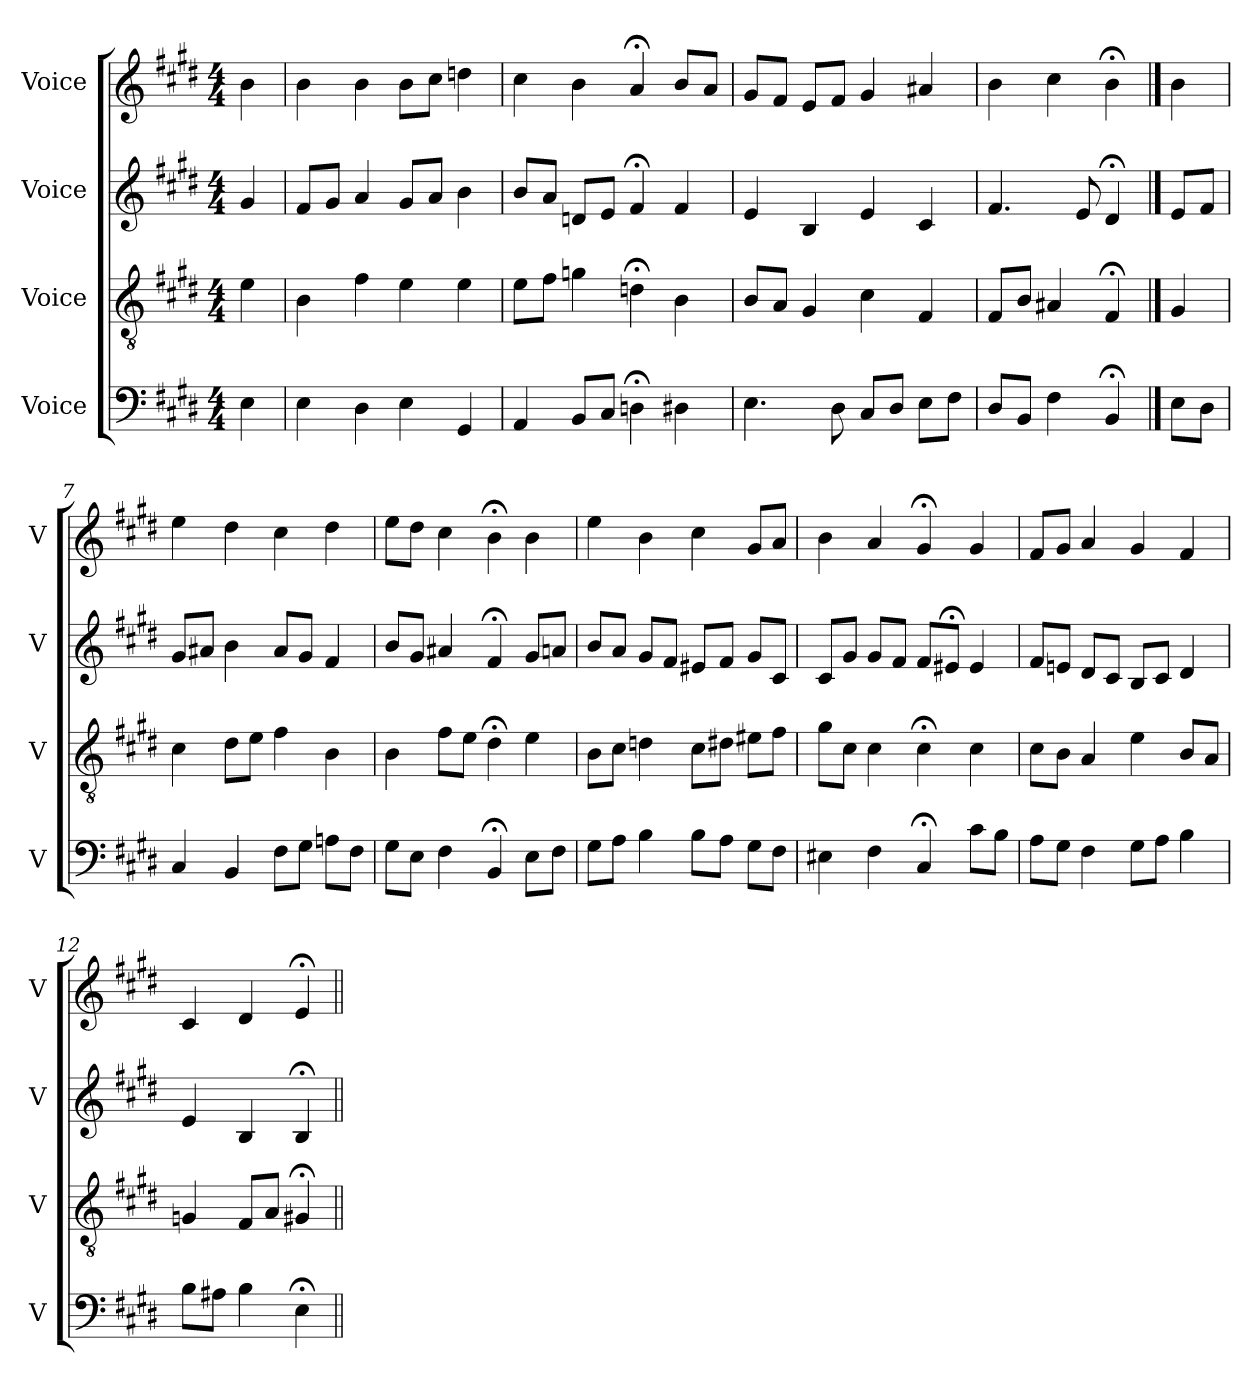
**kern	**kern	**kern	**kern
*part4	*part3	*part2	*part1
*staff4	*staff3	*staff2	*staff1
*I"Voice	*I"Voice	*I"Voice	*I"Voice
*I'V	*I'V	*I'V	*I'V
*clefF4	*clefGv2	*clefG2	*clefG2
*k[f#c#g#d#]	*k[f#c#g#d#]	*k[f#c#g#d#]	*k[f#c#g#d#]
*M4/4	*M4/4	*M4/4	*M4/4
*MM100	*MM100	*MM100	*MM100
=1	=1	=1	=1
4E\	4e\	4g#/	4b\
=2	=2	=2	=2
4E\	4B\	8f#/L	4b\
.	.	8g#/J	.
4D#\	4f#\	4a/	4b\
4E\	4e\	8g#/L	8b\L
.	.	8a/J	8cc#\J
4GG#/	4e\	4b\	4ddn\
=3	=3	=3	=3
4AA/	8e\L	8b/L	4cc#\
.	8f#\J	8a/J	.
8BB/L	4gn\	8dn/L	4b\
8C#/J	.	8e/J	.
4Dn;\	4dn;\	4f#;/	4a;/
4D#X\	4B\	4f#/	8b/L
.	.	.	8a/J
=4	=4	=4	=4
4.E\	8B/L	4e/	8g#/L
.	8A/J	.	8f#/J
.	4G#/	4B/	8e/L
8D#\	.	.	8f#/J
8C#/L	4c#\	4e/	4g#/
8D#/J	.	.	.
8E\L	4F#/	4c#/	4a#X/
8F#\J	.	.	.
=5	=5	=5	=5
8D#/L	8F#/L	4.f#/	4b\
8BB/J	8B/J	.	.
4F#\	4A#X/	.	4cc#\
.	.	8e/	.
4BB;/	4F#;/	4d#;/	4b;\
==6	==6	==6	==6
8E\L	4G#/	8e/L	4b\
8D#\J	.	8f#/J	.
!!LO:LB:g=z
=7	=7	=7	=7
4C#/	4c#\	8g#/L	4ee\
.	.	8a#X/J	.
4BB/	8d#\L	4b\	4dd#\
.	8e\J	.	.
8F#\L	4f#\	8a#/L	4cc#\
8G#\J	.	8g#/J	.
8An\L	4B\	4f#/	4dd#\
8F#\J	.	.	.
=8	=8	=8	=8
8G#\L	4B\	8b/L	8ee\L
8E\J	.	8g#/J	8dd#\J
4F#\	8f#\L	4a#X/	4cc#\
.	8e\J	.	.
4BB;/	4d#;\	4f#;/	4b;\
8E\L	4e\	8g#/L	4b\
8F#\J	.	8an/J	.
=9	=9	=9	=9
8G#\L	8B\L	8b/L	4ee\
8A\J	8c#\J	8a/J	.
4B\	4dn\	8g#/L	4b\
.	.	8f#/J	.
8B\L	8c#\L	8e#X/L	4cc#\
8A\J	8d#X\J	8f#/J	.
8G#\L	8e#X\L	8g#/L	8g#/L
8F#\J	8f#\J	8c#/J	8a/J
=10	=10	=10	=10
4E#X\	8g#\L	8c#/L	4b\
.	8c#\J	8g#/J	.
4F#\	4c#\	8g#/L	4a/
.	.	8f#/J	.
4C#;/	4c#;\	8f#/L	4g#;/
.	.	8e#X;/J	.
8c#\L	4c#\	4e#/	4g#/
8B\J	.	.	.
!!LO:LB:g=z
=11	=11	=11	=11
8A\L	8c#\L	8f#/L	8f#/L
8G#\J	8B\J	8en/J	8g#/J
4F#\	4A/	8d#/L	4a/
.	.	8c#/J	.
8G#\L	4e\	8B/L	4g#/
8A\J	.	8c#/J	.
4B\	8B/L	4d#/	4f#/
.	8A/J	.	.
=12	=12	=12	=12
8B\L	4Gn/	4e/	4c#/
8A#X\J	.	.	.
4B\	8F#/L	4B/	4d#/
.	8A/J	.	.
4E;\	4G#X;/	4B;/	4e;/
=||	=||	=||	=||
*-	*-	*-	*-
